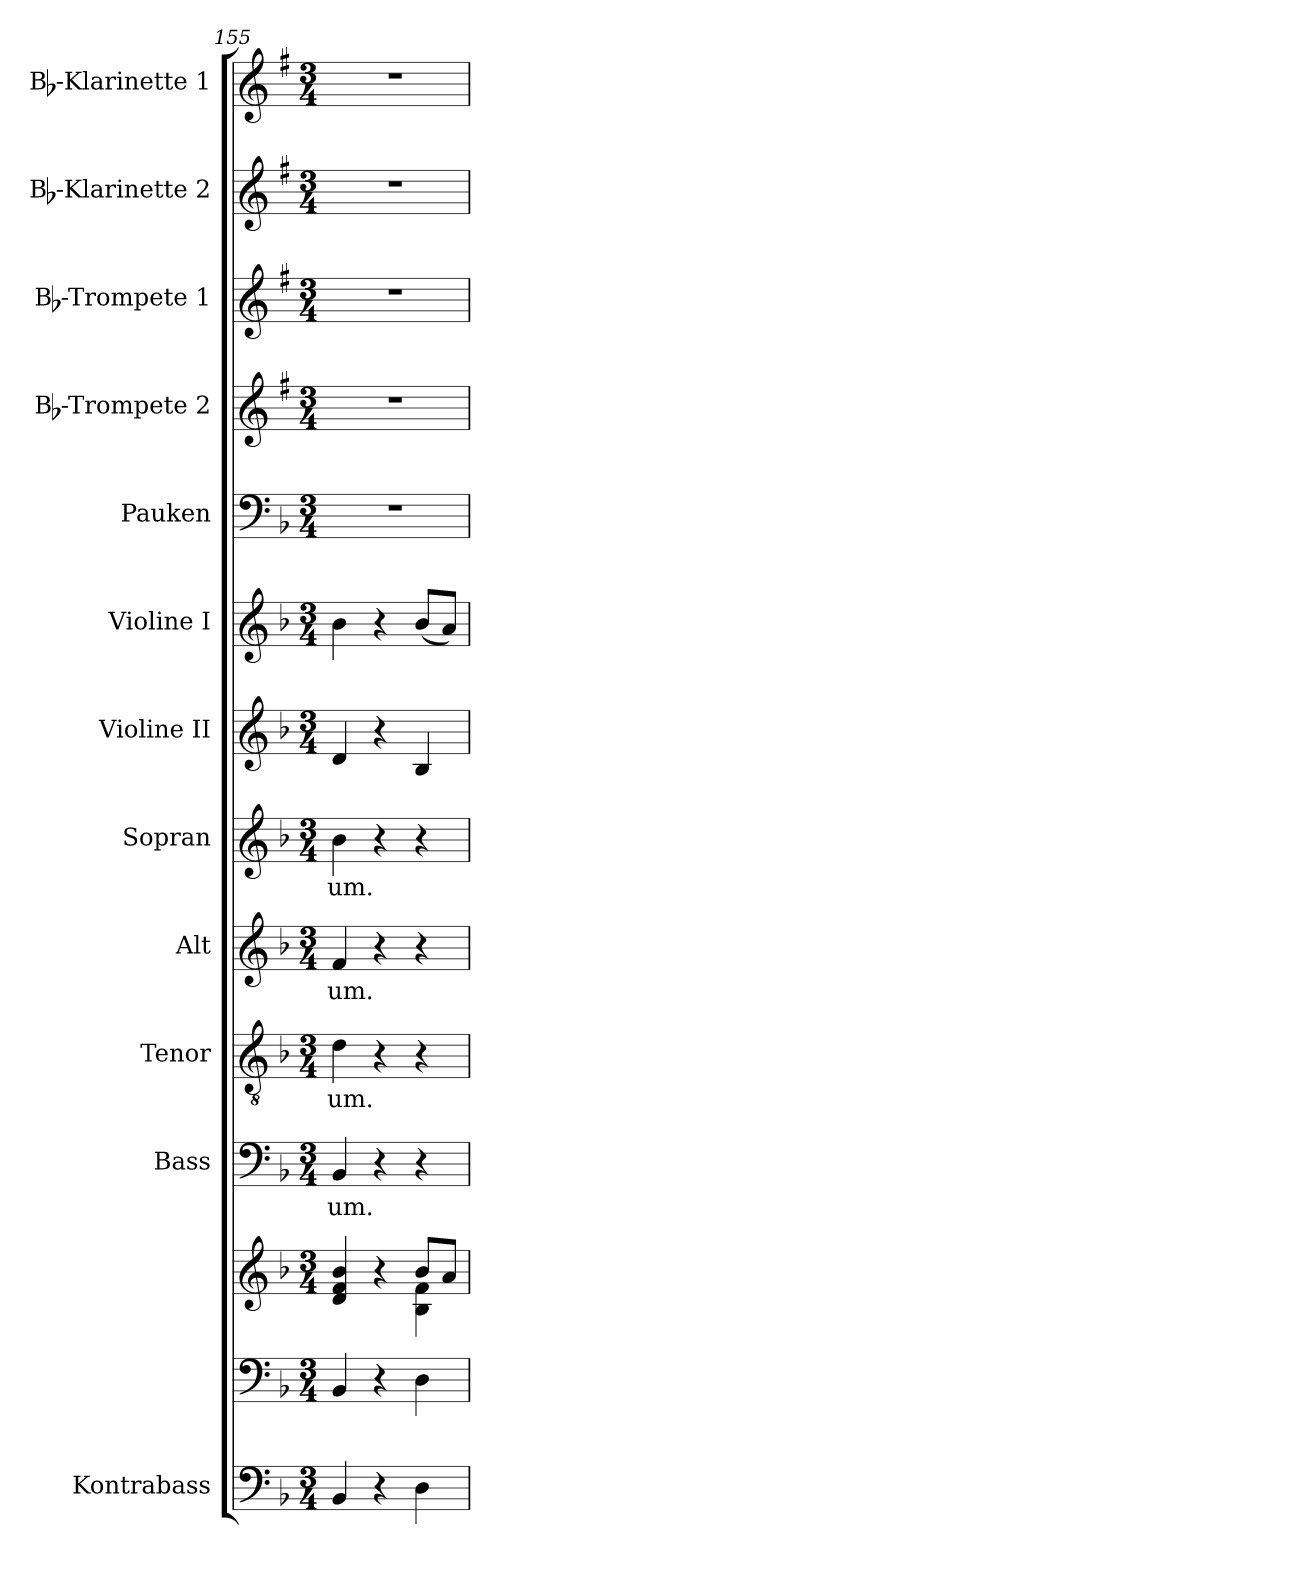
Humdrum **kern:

**kern	**kern	**kern	**kern	**text	**kern	**text	**kern	**text	**kern	**text	**kern	**kern	**kern	**kern	**kern	**kern	**kern
*part13	*part12	*part12	*part11	*part11	*part10	*part10	*part9	*part9	*part8	*part8	*part7	*part6	*part5	*part4	*part3	*part2	*part1
*staff14	*staff13	*staff12	*staff11	*staff11	*staff10	*staff10	*staff9	*staff9	*staff8	*staff8	*staff7	*staff6	*staff5	*staff4	*staff3	*staff2	*staff1
*I"Kontrabass	*	*	*I"Bass	*	*I"Tenor	*	*I"Alt	*	*I"Sopran	*	*I"Violine II	*I"Violine I	*I"Pauken	*I"Bb-Trompete 2	*I"Bb-Trompete 1	*I"Bb-Klarinette 2	*I"Bb-Klarinette 1
*I'Kb.	*	*	*I'B.	*	*I'T.	*	*I'A.	*	*I'S.	*	*I'Vl. II	*I'Vl. I	*I'Pk.	*I'Bb Trp. 2	*I'Bb Trp. 1	*I'Bb Kl. 2	*I'Bb Kl. 1
*clefF4	*clefF4	*clefG2	*clefF4	*	*clefGv2	*	*clefG2	*	*clefG2	*	*clefG2	*clefG2	*clefF4	*clefG2	*clefG2	*clefG2	*clefG2
*ITrd7c12	*	*	*	*	*	*	*	*	*	*	*	*	*	*ITrd1c2	*ITrd1c2	*ITrd1c2	*ITrd1c2
*k[b-]	*k[b-]	*k[b-]	*k[b-]	*	*k[b-]	*	*k[b-]	*	*k[b-]	*	*k[b-]	*k[b-]	*k[b-]	*k[b-]	*k[b-]	*k[b-]	*k[b-]
*F:	*F:	*F:	*F:	*	*F:	*	*F:	*	*F:	*	*F:	*F:	*F:	*F:	*F:	*F:	*F:
*M3/4	*M3/4	*M3/4	*M3/4	*	*M3/4	*	*M3/4	*	*M3/4	*	*M3/4	*M3/4	*M3/4	*M3/4	*M3/4	*M3/4	*M3/4
=155	=155	=155	=155	=155	=155	=155	=155	=155	=155	=155	=155	=155	=155	=155	=155	=155	=155
*	*	*^	*	*	*	*	*	*	*	*	*	*	*	*	*	*	*
!	!	!	!	!	!LO:LY:b	!	!LO:LY:b	!	!LO:LY:b	!	!LO:LY:b	!	!	!	!	!	!	!
4BBB-/	4BB-/	4d/ 4f/ 4b-/	2ryy	4BB-/	-um.	4d\	-um.	4f/	-um.	4b-\	-um.	4d/	4b-\	2.r	2.r	2.r	2.r	2.r
4r	4r	4r	.	4r	.	4r	.	4r	.	4r	.	4r	4r	.	.	.	.	.
4DD\	4D\	8b-/L	4B-\ 4f\	4r	.	4r	.	4r	.	4r	.	4B-/	(<8b-/L	.	.	.	.	.
.	.	8a/J	.	.	.	.	.	.	.	.	.	.	8a/J)	.	.	.	.	.
*	*	*v	*v	*	*	*	*	*	*	*	*	*	*	*	*	*	*	*
=	=	=	=	=	=	=	=	=	=	=	=	=	=	=	=	=	=
*-	*-	*-	*-	*-	*-	*-	*-	*-	*-	*-	*-	*-	*-	*-	*-	*-	*-
